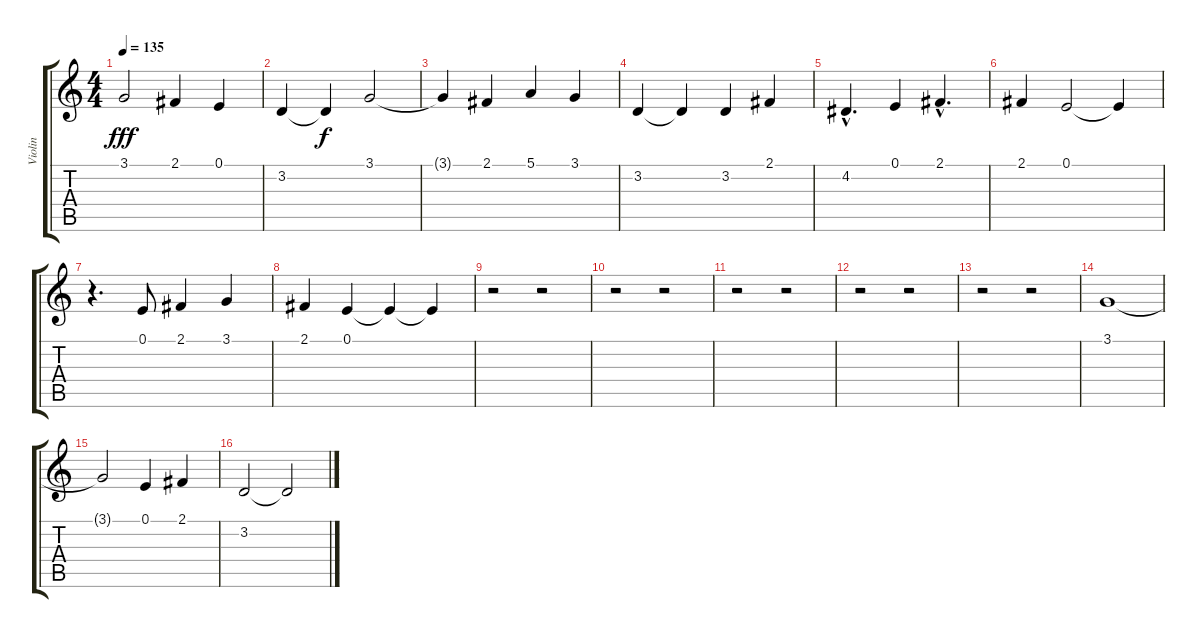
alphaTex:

\track ("Violin" "Violin") {instrument stringensemble2}
\staff {score tabs}
\tuning (E4 B3 G3 D3 A2 E2) {hide}
\ts (4 4)
\tempo 135
\clef g2
\ks c
3.1.2{dy fff} 2.1.4 0.1.4 |
3.2.4 3.2{t}.4{dy f} 3.1.2 |
3.1{t}.4 2.1.4 5.1.4 3.1.4 |
3.2.4 3.2{t}.4 3.2.4 2.1.4 |
4.2{hac}.4{d} 0.1.4 2.1{hac}.4{d} |
2.1.4 0.1.2 0.1{t}.4 |
r.4{d} 0.1.8 2.1.4 3.1.4 |
2.1.4 0.1.4 0.1{t}.4 0.1{t}.4 |
r.2 r.2 |
r.2 r.2 |
r.2 r.2 |
r.2 r.2 |
r.2 r.2 |
3.1.1 |
3.1{t}.2 0.1.4 2.1.4 |
3.2.2 3.2{t}.2
